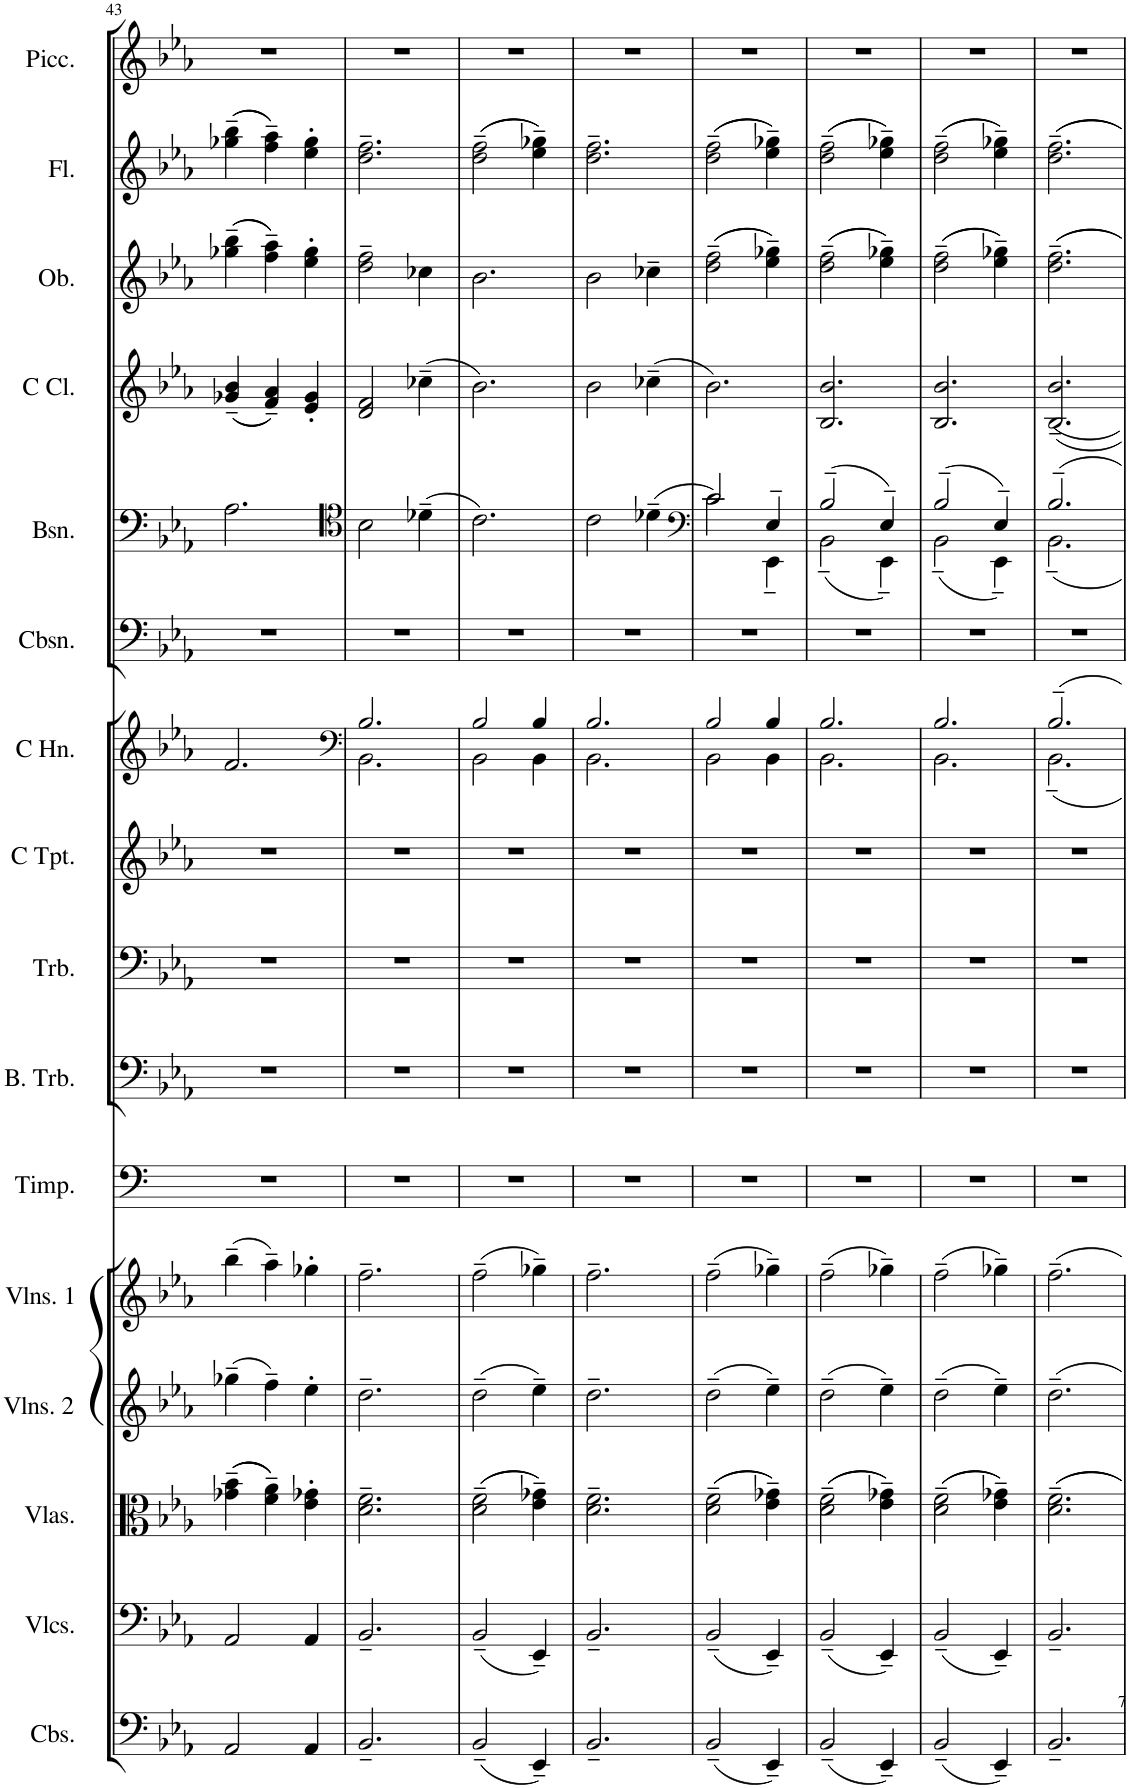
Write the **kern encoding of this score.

**kern	**kern	**kern	**kern	**kern	**kern	**kern	**kern	**kern	**kern	**kern	**kern	**kern	**kern	**kern	**kern
*part16	*part15	*part14	*part13	*part12	*part11	*part10	*part9	*part8	*part7	*part6	*part5	*part4	*part3	*part2	*part1
*staff16	*staff15	*staff14	*staff13	*staff12	*staff11	*staff10	*staff9	*staff8	*staff7	*staff6	*staff5	*staff4	*staff3	*staff2	*staff1
*I"Contrabasses	*I"Violoncellos	*I"Violas	*I"Violins 2	*I"Violins 1	*I"Timpani	*I"Bass Trombone	*I"Trombone	*I"C Trumpet	*I"C Horns	*I"Contrabassoon	*I"Bassoon	*I"C Clarinet	*I"Oboe	*I"Flute	*I"Piccolo
*I'Cbs.	*I'Vlcs.	*I'Vlas.	*I'Vlns. 2	*I'Vlns. 1	*I'Timp.	*I'B. Trb.	*I'Trb.	*I'C Tpt.	*I'C Hn.	*I'Cbsn.	*I'Bsn.	*I'C Cl.	*I'Ob.	*I'Fl.	*I'Picc.
!!LO:PB:g=z
*clefF4	*clefF4	*clefC3	*clefG2	*clefG2	*clefF4	*clefF4	*clefF4	*clefG2	*clefG2	*clefF4	*clefF4	*clefG2	*clefG2	*clefG2	*clefG2
*Trd7c12	*	*	*	*	*	*	*	*Trd1c2	*Trd4c7	*Trd7c12	*	*Trd1c2	*	*	*Trd-7c-12
*k[b-e-a-]	*k[b-e-a-]	*k[b-e-a-]	*k[b-e-a-]	*k[b-e-a-]	*k[]	*k[b-e-a-]	*k[b-e-a-]	*k[b-e-a-]	*k[b-e-a-]	*k[b-e-a-]	*k[b-e-a-]	*k[b-e-a-]	*k[b-e-a-]	*k[b-e-a-]	*k[b-e-a-]
*M3/4	*M3/4	*M3/4	*M3/4	*M3/4	*M3/4	*M3/4	*M3/4	*M3/4	*M3/4	*M3/4	*M3/4	*M3/4	*M3/4	*M3/4	*M3/4
=43	=43	=43	=43	=43	=43	=43	=43	=43	=43	=43	=43	=43	=43	=43	=43
2AA-/	2AA-/	(((4g-X\~ 4b-\~	(4gg-X~\	(4bb-~\	2.r	2.r	2.r	2.r	2.f/	2.r	2.A-\	((4g-X/~ 4b-/~	((4gg-X\~ 4bb-\~	((4gg-X\~ 4bb-\~	2.r
.	.	4f\~ 4a-\~)))	4ff~\)	4aa-~\)	.	.	.	.	.	.	.	4f/~ 4a-/~))	4ff\~ 4aa-\~))	4ff\~ 4aa-\~))	.
4AA-/	4AA-/	4e-\' 4g-X\'	4ee-'\	4gg-X'\	.	.	.	.	.	.	.	4e-/' 4g-/'	4ee-\' 4gg-\'	4ee-\' 4gg-\'	.
=44	=44	=44	=44	=44	=44	=44	=44	=44	=44	=44	=44	=44	=44	=44	=44
*	*	*	*	*	*	*	*	*	*clefF4	*	*clefC4	*	*	*	*
*	*	*	*	*	*	*	*	*	*^	*	*	*	*	*	*
2.BB-~/	2.BB-~/	2.d\~ 2.f\~	2.dd~\	2.ff~\	2.r	2.r	2.r	2.r	2.B-/	2.BB-\	2.r	2B-\	2d/ 2f/	2dd\~ 2ff\~	2.dd\~ 2.ff\~	2.r
.	.	.	.	.	.	.	.	.	.	.	.	(4d-X~\	(4cc-X~\	4cc-X\	.	.
=45	=45	=45	=45	=45	=45	=45	=45	=45	=45	=45	=45	=45	=45	=45	=45	=45
(2BB-~/	(2BB-~/	((2d\~ 2f\~	(2dd~\	(2ff~\	2.r	2.r	2.r	2.r	2B-/	2BB-\	2.r	2.c\)	2.b-\)	2.b-\	((2dd\~ 2ff\~	2.r
4EE-~/)	4EE-~/)	4e-\~ 4g-X\~))	4ee-~\)	4gg-X~\)	.	.	.	.	4B-/	4BB-\	.	.	.	.	4ee-\~ 4gg-X\~))	.
=46	=46	=46	=46	=46	=46	=46	=46	=46	=46	=46	=46	=46	=46	=46	=46	=46
2.BB-~/	2.BB-~/	2.d\~ 2.f\~	2.dd~\	2.ff~\	2.r	2.r	2.r	2.r	2.B-/	2.BB-\	2.r	2c\	2b-\	2b-\	2.dd\~ 2.ff\~	2.r
.	.	.	.	.	.	.	.	.	.	.	.	(4d-X~\	(4cc-X~\	4cc-X~\	.	.
=47	=47	=47	=47	=47	=47	=47	=47	=47	=47	=47	=47	=47	=47	=47	=47	=47
*	*	*	*	*	*	*	*	*	*	*	*	*clefF4	*	*	*	*
*	*	*	*	*	*	*	*	*	*	*	*	*^	*	*	*	*
(2BB-~/	(2BB-~/	((2d\~ 2f\~	(2dd~\	(2ff~\	2.r	2.r	2.r	2.r	2B-/	2BB-\	2.r	2c/)	2c\	2.b-\)	((2dd\~ 2ff\~	((2dd\~ 2ff\~	2.r
4EE-~/)	4EE-~/)	4e-\~ 4g-X\~))	4ee-~\)	4gg-X~\)	.	.	.	.	4B-/	4BB-\	.	4E-~/	4EE-~\	.	4ee-\~ 4gg-X\~))	4ee-\~ 4gg-X\~))	.
=48	=48	=48	=48	=48	=48	=48	=48	=48	=48	=48	=48	=48	=48	=48	=48	=48	=48
(2BB-~/	(2BB-~/	((2d\~ 2f\~	(2dd~\	(2ff~\	2.r	2.r	2.r	2.r	2.B-/	2.BB-\	2.r	(2B-~/	(2BB-~\	2.B-/ 2.b-/	((2dd\~ 2ff\~	((2dd\~ 2ff\~	2.r
4EE-~/)	4EE-~/)	4e-\~ 4g-X\~))	4ee-~\)	4gg-X~\)	.	.	.	.	.	.	.	4E-~/)	4EE-~\)	.	4ee-\~ 4gg-X\~))	4ee-\~ 4gg-X\~))	.
=49	=49	=49	=49	=49	=49	=49	=49	=49	=49	=49	=49	=49	=49	=49	=49	=49	=49
(2BB-~/	(2BB-~/	((2d\~ 2f\~	(2dd~\	(2ff~\	2.r	2.r	2.r	2.r	2.B-/	2.BB-\	2.r	(2B-~/	(2BB-~\	2.B-/ 2.b-/	((2dd\~ 2ff\~	((2dd\~ 2ff\~	2.r
4EE-~/)	4EE-~/)	4e-\~ 4g-X\~))	4ee-~\)	4gg-X~\)	.	.	.	.	.	.	.	4E-~/)	4EE-~\)	.	4ee-\~ 4gg-X\~))	4ee-\~ 4gg-X\~))	.
=50	=50	=50	=50	=50	=50	=50	=50	=50	=50	=50	=50	=50	=50	=50	=50	=50	=50
2.BB-~/	2.BB-~/	2.d\~ 2.f\~	2.dd~\	2.ff~\	2.r	2.r	2.r	2.r	2.B-~/	2.BB-~\	2.r	2.B-~/	2.BB-~\	2.B-/~ 2.b-/~	2.dd\~ 2.ff\~	2.dd\~ 2.ff\~	2.r
*	*	*	*	*	*	*	*	*	*v	*v	*	*v	*v	*	*	*	*
=	=	=	=	=	=	=	=	=	=	=	=	=	=	=	=
*-	*-	*-	*-	*-	*-	*-	*-	*-	*-	*-	*-	*-	*-	*-	*-
